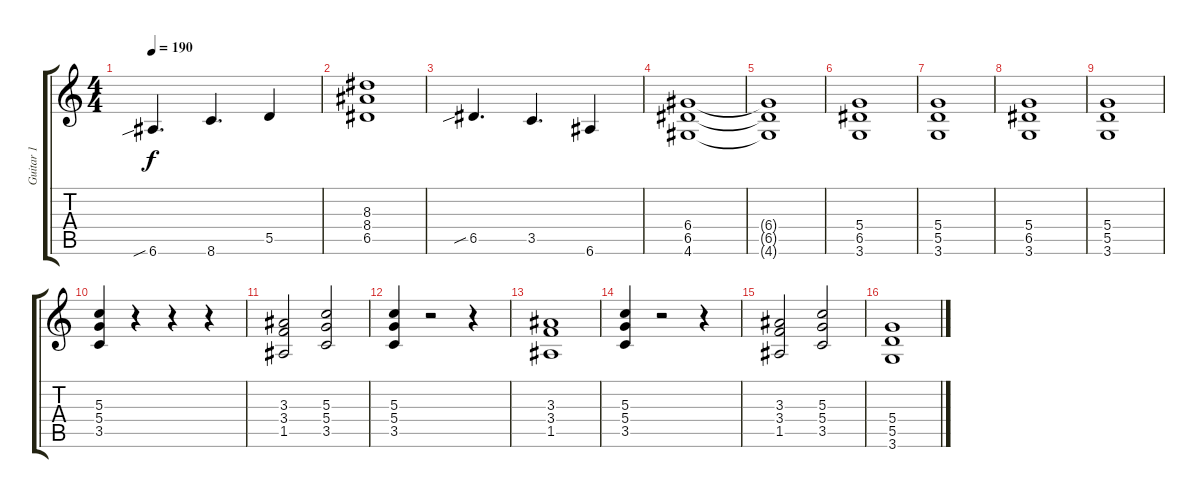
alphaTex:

\track ("Guitar 1" "Guitar 1") {instrument distortionguitar}
\staff {score tabs}
\tuning (E4 B3 G3 D3 A2 E2) {hide}
\ts (4 4)
\tempo 190
\clef g2
\ks c
6.6{sib}.4{d dy f} 8.6.4{d} 5.5.4 |
(8.3 8.4 6.5).1 |
6.5{sib}.4{d} 3.5.4{d} 6.6.4 |
(6.4 6.5 4.6).1 |
(6.4{t} 6.5{t} 4.6{t}).1 |
(5.4 6.5 3.6).1 |
(5.4 5.5 3.6).1 |
(5.4 6.5 3.6).1 |
(5.4 5.5 3.6).1 |
(5.3 5.4 3.5).4 r.4 r.4 r.4 |
(3.3 3.4 1.5).2 (5.3 5.4 3.5).2 |
(5.3 5.4 3.5).4 r.2 r.4 |
(3.3 3.4 1.5).1 |
(5.3 5.4 3.5).4 r.2 r.4 |
(3.3 3.4 1.5).2 (5.3 5.4 3.5).2 |
(5.4 5.5 3.6).1
